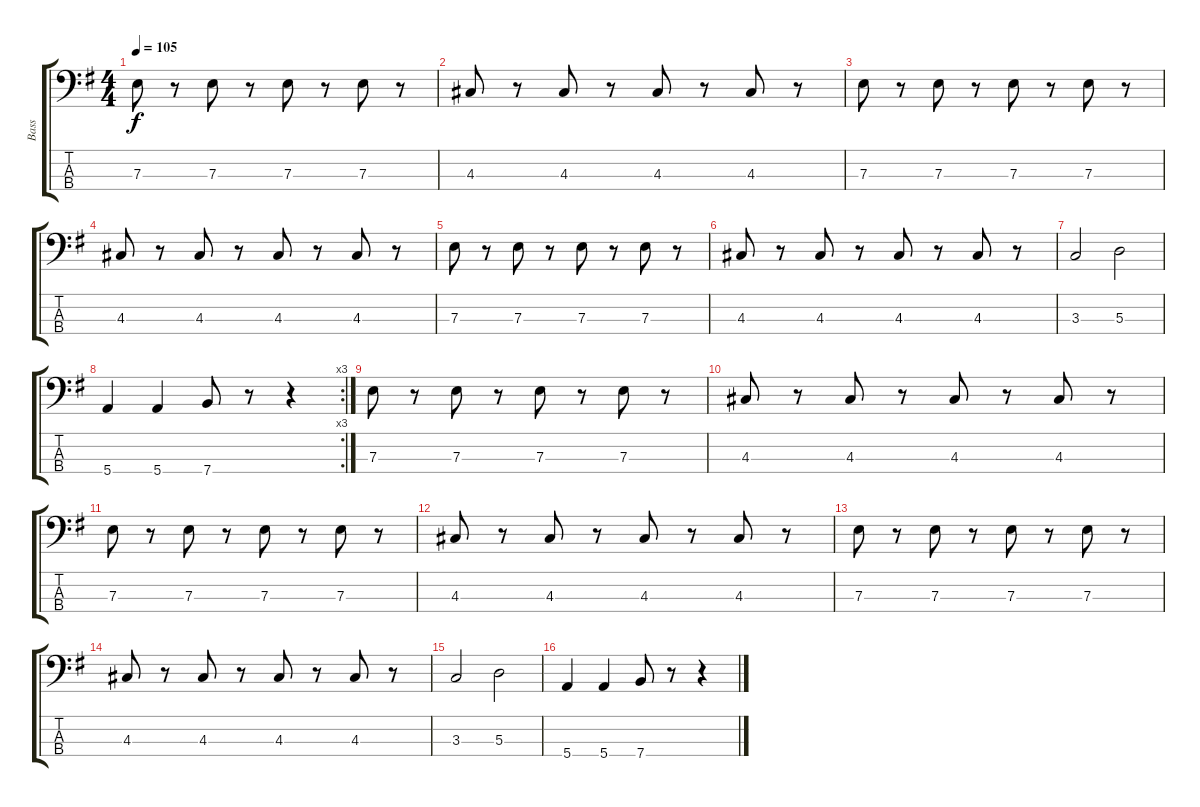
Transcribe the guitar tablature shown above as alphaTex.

\track ("Bass" "Bass") {instrument electricbassfinger}
\staff {score tabs}
\tuning (G2 D2 A1 E1) {hide}
\ts (4 4)
\tempo 105
\clef f4
\ks g
7.3.8{dy f} r.8 7.3.8 r.8 7.3.8 r.8 7.3.8 r.8 |
4.3.8 r.8 4.3.8 r.8 4.3.8 r.8 4.3.8 r.8 |
7.3.8 r.8 7.3.8 r.8 7.3.8 r.8 7.3.8 r.8 |
4.3.8 r.8 4.3.8 r.8 4.3.8 r.8 4.3.8 r.8 |
7.3.8 r.8 7.3.8 r.8 7.3.8 r.8 7.3.8 r.8 |
4.3.8 r.8 4.3.8 r.8 4.3.8 r.8 4.3.8 r.8 |
3.3.2 5.3.2 |
\rc 3
5.4.4 5.4.4 7.4.8 r.8 r.4 |
7.3.8 r.8 7.3.8 r.8 7.3.8 r.8 7.3.8 r.8 |
4.3.8 r.8 4.3.8 r.8 4.3.8 r.8 4.3.8 r.8 |
7.3.8 r.8 7.3.8 r.8 7.3.8 r.8 7.3.8 r.8 |
4.3.8 r.8 4.3.8 r.8 4.3.8 r.8 4.3.8 r.8 |
7.3.8 r.8 7.3.8 r.8 7.3.8 r.8 7.3.8 r.8 |
4.3.8 r.8 4.3.8 r.8 4.3.8 r.8 4.3.8 r.8 |
3.3.2 5.3.2 |
5.4.4 5.4.4 7.4.8 r.8 r.4
